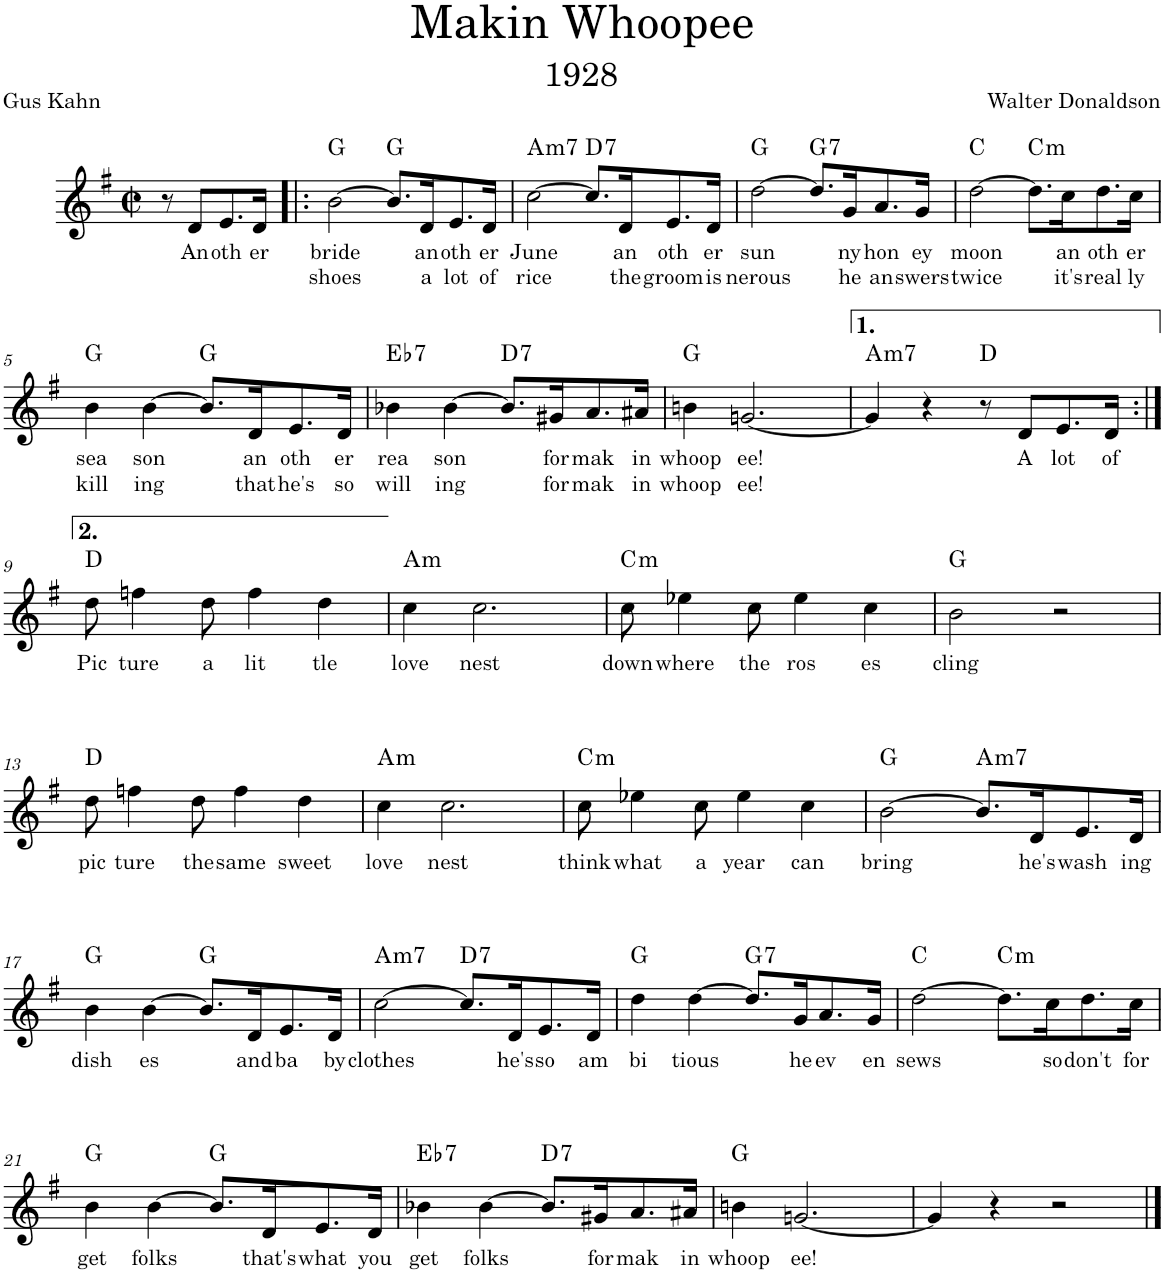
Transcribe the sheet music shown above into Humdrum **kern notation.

**kern	**text	**text	**harte
*part1	*part1	*part1	*part1
*staff1	*staff1	*staff1	*
*I"Piano	*	*	*
*I'Pno.	*	*	*
*clefG2	*	*	*
*k[f#]	*	*	*
*M2/2	*	*	*
*met(c|)	*	*	*
=	=	=	=
8r	.	.	.
!	!LO:LY:b	!	!
8d/L	An	.	.
!	!LO:LY:b	!	!
8.e/	oth	.	.
!	!LO:LY:b	!	!
16d/Jk	er	.	.
=1!|:	=1!|:	=1!|:	=1!|:
!	!LO:LY:b	!LO:LY:b	!
[2b\	bride	shoes	G:maj
8.b/L]	.	.	G:maj
!	!LO:LY:b	!LO:LY:b	!
16d/K	an	a	.
!	!LO:LY:b	!LO:LY:b	!
8.e/	oth	lot	.
!	!LO:LY:b	!LO:LY:b	!
16d/Jk	er	of	.
=2	=2	=2	=2
!	!LO:LY:b	!LO:LY:b	!LO:H:kt=m7
[2cc\	June	rice	A:min7
!	!	!	!LO:H:kt=7
8.cc/L]	.	.	D:7
!	!LO:LY:b	!LO:LY:b	!
16d/K	an	the	.
!	!LO:LY:b	!LO:LY:b	!
8.e/	oth	groom	.
!	!LO:LY:b	!LO:LY:b	!
16d/Jk	er	is	.
=3	=3	=3	=3
!	!LO:LY:b	!LO:LY:b	!
[2dd\	sun	nerous	G:maj
!	!	!	!LO:H:kt=7
8.dd/L]	.	.	G:7
!	!LO:LY:b	!LO:LY:b	!
16g/K	ny	he	.
!	!LO:LY:b	!LO:LY:b	!
8.a/	hon	an	.
!	!LO:LY:b	!LO:LY:b	!
16g/Jk	ey	swers	.
=4	=4	=4	=4
!	!LO:LY:b	!LO:LY:b	!
[2dd\	moon	twice	C:maj
!	!	!	!LO:H:kt=m
8.dd\L]	.	.	C:min
!	!LO:LY:b	!LO:LY:b	!
16cc\K	an	it's	.
!	!LO:LY:b	!LO:LY:b	!
8.dd\	oth	real	.
!	!LO:LY:b	!LO:LY:b	!
16cc\Jk	er	ly	.
!!LO:LB:g=z
=5	=5	=5	=5
!	!LO:LY:b	!LO:LY:b	!
4b\	sea	kill	G:maj
!	!LO:LY:b	!LO:LY:b	!
[4b\	son	ing	.
8.b/L]	.	.	G:maj
!	!LO:LY:b	!LO:LY:b	!
16d/K	an	that	.
!	!LO:LY:b	!LO:LY:b	!
8.e/	oth	he's	.
!	!LO:LY:b	!LO:LY:b	!
16d/Jk	er	so	.
=6	=6	=6	=6
!	!LO:LY:b	!LO:LY:b	!LO:H:kt=7
4b-X\	rea	will	Eb:7
!	!LO:LY:b	!LO:LY:b	!
[4b-\	son	ing	.
!	!	!	!LO:H:kt=7
8.b-/L]	.	.	D:7
!	!LO:LY:b	!LO:LY:b	!
16g#X/K	for	for	.
!	!LO:LY:b	!LO:LY:b	!
8.a/	mak	mak	.
!	!LO:LY:b	!LO:LY:b	!
16a#X/Jk	in	in	.
=7	=7	=7	=7
!	!LO:LY:b	!LO:LY:b	!
4bn\	whoop	whoop	G:maj
!	!LO:LY:b	!LO:LY:b	!
[2.gn/	ee!	ee!	.
=8	=8	=8	=8
!	!	!	!LO:H:kt=m7
4g/]	.	.	A:min7
4r	.	.	.
8r	.	.	D:maj
!	!LO:LY:b	!	!
8d/L	A	.	.
!	!LO:LY:b	!	!
8.e/	lot	.	.
!	!LO:LY:b	!	!
16d/Jk	of	.	.
!!LO:LB:g=z
=9:|!	=9:|!	=9:|!	=9:|!
!	!LO:LY:b	!	!
8dd\	Pic	.	D:maj
!	!LO:LY:b	!	!
4ffn\	ture	.	.
!	!LO:LY:b	!	!
8dd\	a	.	.
!	!LO:LY:b	!	!
4ff\	lit	.	.
!	!LO:LY:b	!	!
4dd\	tle	.	.
=10	=10	=10	=10
!	!LO:LY:b	!	!LO:H:kt=m
4cc\	love	.	A:min
!	!LO:LY:b	!	!
2.cc\	nest	.	.
=11	=11	=11	=11
!	!LO:LY:b	!	!LO:H:kt=m
8cc\	down	.	C:min
!	!LO:LY:b	!	!
4ee-X\	where	.	.
!	!LO:LY:b	!	!
8cc\	the	.	.
!	!LO:LY:b	!	!
4ee-\	ros	.	.
!	!LO:LY:b	!	!
4cc\	es	.	.
=12	=12	=12	=12
!	!LO:LY:b	!	!
2b\	cling	.	G:maj
2r	.	.	.
!!LO:LB:g=z
=13	=13	=13	=13
!	!LO:LY:b	!	!
8dd\	pic	.	D:maj
!	!LO:LY:b	!	!
4ffn\	ture	.	.
!	!LO:LY:b	!	!
8dd\	the	.	.
!	!LO:LY:b	!	!
4ff\	same	.	.
!	!LO:LY:b	!	!
4dd\	sweet	.	.
=14	=14	=14	=14
!	!LO:LY:b	!	!LO:H:kt=m
4cc\	love	.	A:min
!	!LO:LY:b	!	!
2.cc\	nest	.	.
=15	=15	=15	=15
!	!LO:LY:b	!	!LO:H:kt=m
8cc\	think	.	C:min
!	!LO:LY:b	!	!
4ee-X\	what	.	.
!	!LO:LY:b	!	!
8cc\	a	.	.
!	!LO:LY:b	!	!
4ee-\	year	.	.
!	!LO:LY:b	!	!
4cc\	can	.	.
=16	=16	=16	=16
!	!LO:LY:b	!	!
[2b\	bring	.	G:maj
!	!	!	!LO:H:kt=m7
8.b/L]	.	.	A:min7
!	!LO:LY:b	!	!
16d/K	he's	.	.
!	!LO:LY:b	!	!
8.e/	wash	.	.
!	!LO:LY:b	!	!
16d/Jk	ing	.	.
!!LO:LB:g=z
=17	=17	=17	=17
!	!LO:LY:b	!	!
4b\	dish	.	G:maj
!	!LO:LY:b	!	!
[4b\	es	.	.
8.b/L]	.	.	G:maj
!	!LO:LY:b	!	!
16d/K	and	.	.
!	!LO:LY:b	!	!
8.e/	ba	.	.
!	!LO:LY:b	!	!
16d/Jk	by	.	.
=18	=18	=18	=18
!	!LO:LY:b	!	!LO:H:kt=m7
[2cc\	clothes	.	A:min7
!	!	!	!LO:H:kt=7
8.cc/L]	.	.	D:7
!	!LO:LY:b	!	!
16d/K	he's	.	.
!	!LO:LY:b	!	!
8.e/	so	.	.
!	!LO:LY:b	!	!
16d/Jk	am	.	.
=19	=19	=19	=19
!	!LO:LY:b	!	!
4dd\	bi	.	G:maj
!	!LO:LY:b	!	!
[4dd\	tious	.	.
!	!	!	!LO:H:kt=7
8.dd/L]	.	.	G:7
!	!LO:LY:b	!	!
16g/K	he	.	.
!	!LO:LY:b	!	!
8.a/	ev	.	.
!	!LO:LY:b	!	!
16g/Jk	en	.	.
=20	=20	=20	=20
!	!LO:LY:b	!	!
[2dd\	sews	.	C:maj
!	!	!	!LO:H:kt=m
8.dd\L]	.	.	C:min
!	!LO:LY:b	!	!
16cc\K	so	.	.
!	!LO:LY:b	!	!
8.dd\	don't	.	.
!	!LO:LY:b	!	!
16cc\Jk	for	.	.
!!LO:LB:g=z
=21	=21	=21	=21
!	!LO:LY:b	!	!
4b\	get	.	G:maj
!	!LO:LY:b	!	!
[4b\	folks	.	.
8.b/L]	.	.	G:maj
!	!LO:LY:b	!	!
16d/K	that's	.	.
!	!LO:LY:b	!	!
8.e/	what	.	.
!	!LO:LY:b	!	!
16d/Jk	you	.	.
=22	=22	=22	=22
!	!LO:LY:b	!	!LO:H:kt=7
4b-X\	get	.	Eb:7
!	!LO:LY:b	!	!
[4b-\	folks	.	.
!	!	!	!LO:H:kt=7
8.b-/L]	.	.	D:7
!	!LO:LY:b	!	!
16g#X/K	for	.	.
!	!LO:LY:b	!	!
8.a/	mak	.	.
!	!LO:LY:b	!	!
16a#X/Jk	in	.	.
=23	=23	=23	=23
!	!LO:LY:b	!	!
4bn\	whoop	.	G:maj
!	!LO:LY:b	!	!
[2.gn/	ee!	.	.
=24	=24	=24	=24
4g/]	.	.	.
4r	.	.	.
2r	.	.	.
==	==	==	==
*-	*-	*-	*-
